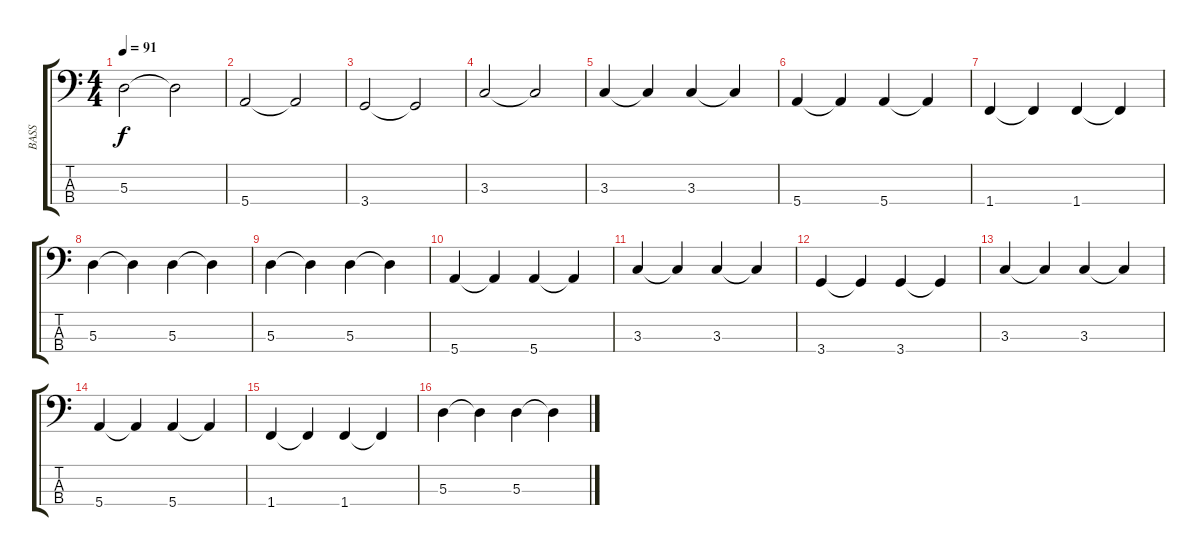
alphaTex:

\track ("BASS" "BASS") {instrument acousticguitarnylon}
\staff {score tabs}
\tuning (G2 D2 A1 E1) {hide}
\ts (4 4)
\tempo 91
\clef f4
\ks c
5.3.2{dy f} 5.3{t}.2 |
5.4.2 5.4{t}.2 |
3.4.2 3.4{t}.2 |
3.3.2 3.3{t}.2 |
3.3.4 3.3{t}.4 3.3.4 3.3{t}.4 |
5.4.4 5.4{t}.4 5.4.4 5.4{t}.4 |
1.4.4 1.4{t}.4 1.4.4 1.4{t}.4 |
5.3.4 5.3{t}.4 5.3.4 5.3{t}.4 |
5.3.4 5.3{t}.4 5.3.4 5.3{t}.4 |
5.4.4 5.4{t}.4 5.4.4 5.4{t}.4 |
3.3.4 3.3{t}.4 3.3.4 3.3{t}.4 |
3.4.4 3.4{t}.4 3.4.4 3.4{t}.4 |
3.3.4 3.3{t}.4 3.3.4 3.3{t}.4 |
5.4.4 5.4{t}.4 5.4.4 5.4{t}.4 |
1.4.4 1.4{t}.4 1.4.4 1.4{t}.4 |
5.3.4 5.3{t}.4 5.3.4 5.3{t}.4
